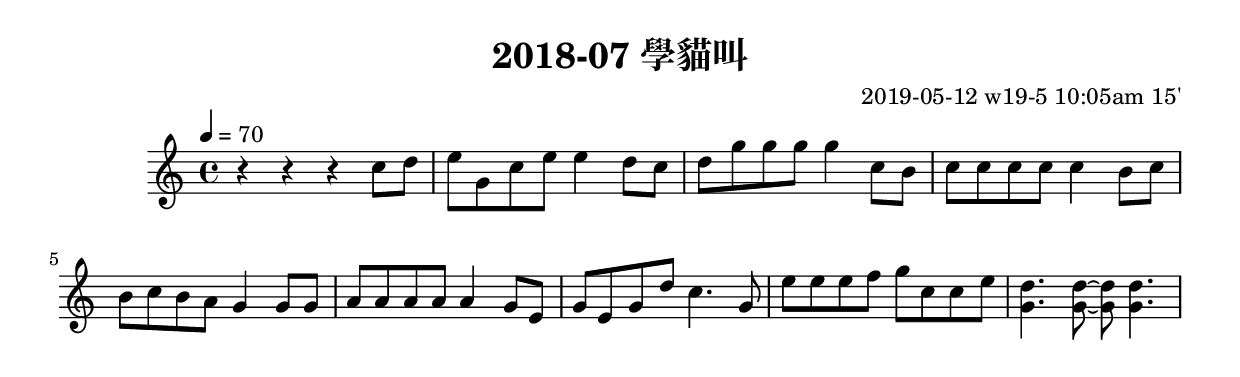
\header {
  title = "2018-07 學貓叫"

  composer = "2019-05-12 w19-5 10:05am 15'"
}
\language english
\score {


 \transpose fs c { %
    \clef treble %
    
    <<
    \relative c' {
  

      \key fs \major
      \tempo 4=70 %115

    
      r r r 
      \repeat unfold 1{ %
      fs'8 gs    
      as cs, fs as as4 
      
      gs8 fs 
      gs cs cs cs cs4 


      fs,8 es
      fs fs fs fs fs4
      es8 fs

      
      es fs es ds cs4
      cs8 cs
      ds ds ds ds ds4
      cs8 as 
      cs as cs gs' fs4.
      cs8 
      as' as as b cs fs, fs as
      <cs, gs'>4. <cs gs'>8~ <cs gs'>8 <cs gs'>4.

      }

    }

    %s l
    %t r, s t t


    %{
    \addlyrics {
      
      
      
      m f 
      s t, m s s
      f m
      f t t t t



      
    }
    %}
    >>

  }
  

  \layout {}
  \midi {}
}